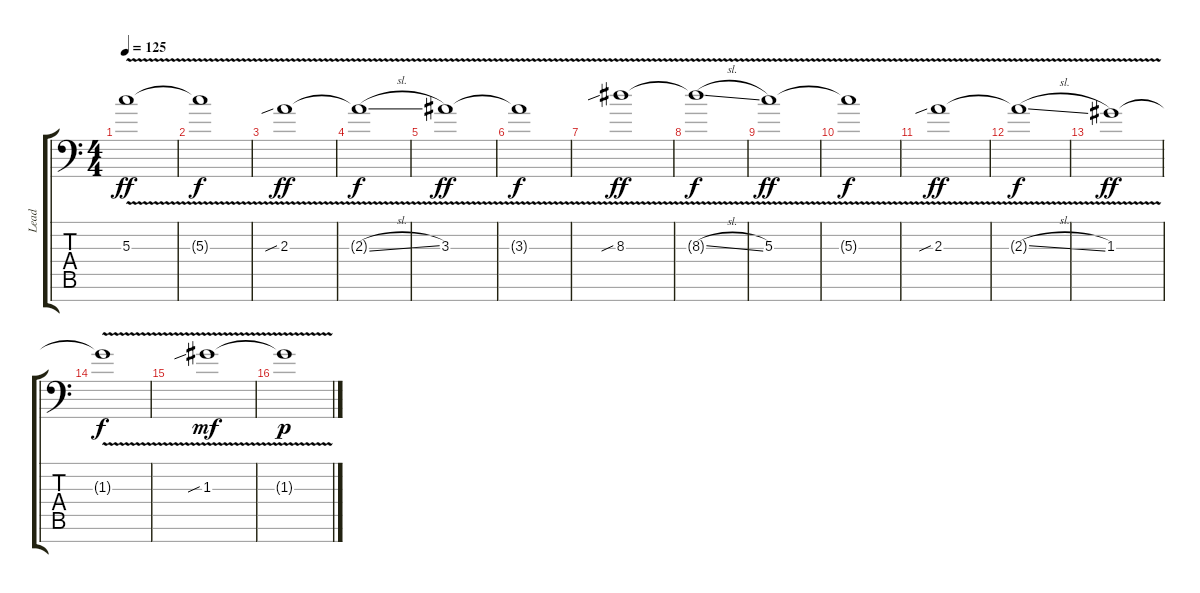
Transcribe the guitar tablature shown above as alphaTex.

\track ("Lead" "Lead") {instrument distortionguitar}
\staff {score tabs}
\tuning (E4 B3 G3 D3 A2 E2 A1) {hide}
\ts (4 4)
\tempo 125
\clef f4
\ks c
5.3{v}.1{dy ff} |
5.3{t}.1{dy f} |
2.3{v sib}.1{dy ff} |
2.3{v sl t}.1{dy f} |
3.3{v}.1{dy ff} |
3.3{t}.1{dy f} |
8.3{v sib}.1{dy ff} |
8.3{v sl t}.1{dy f} |
5.3{v}.1{dy ff} |
5.3{t}.1{dy f} |
2.3{v sib}.1{dy ff} |
2.3{v sl t}.1{dy f} |
1.3{v}.1{dy ff} |
1.3{t}.1{dy f} |
1.3{v sib}.1{dy mf} |
1.3{v t}.1{dy p}
